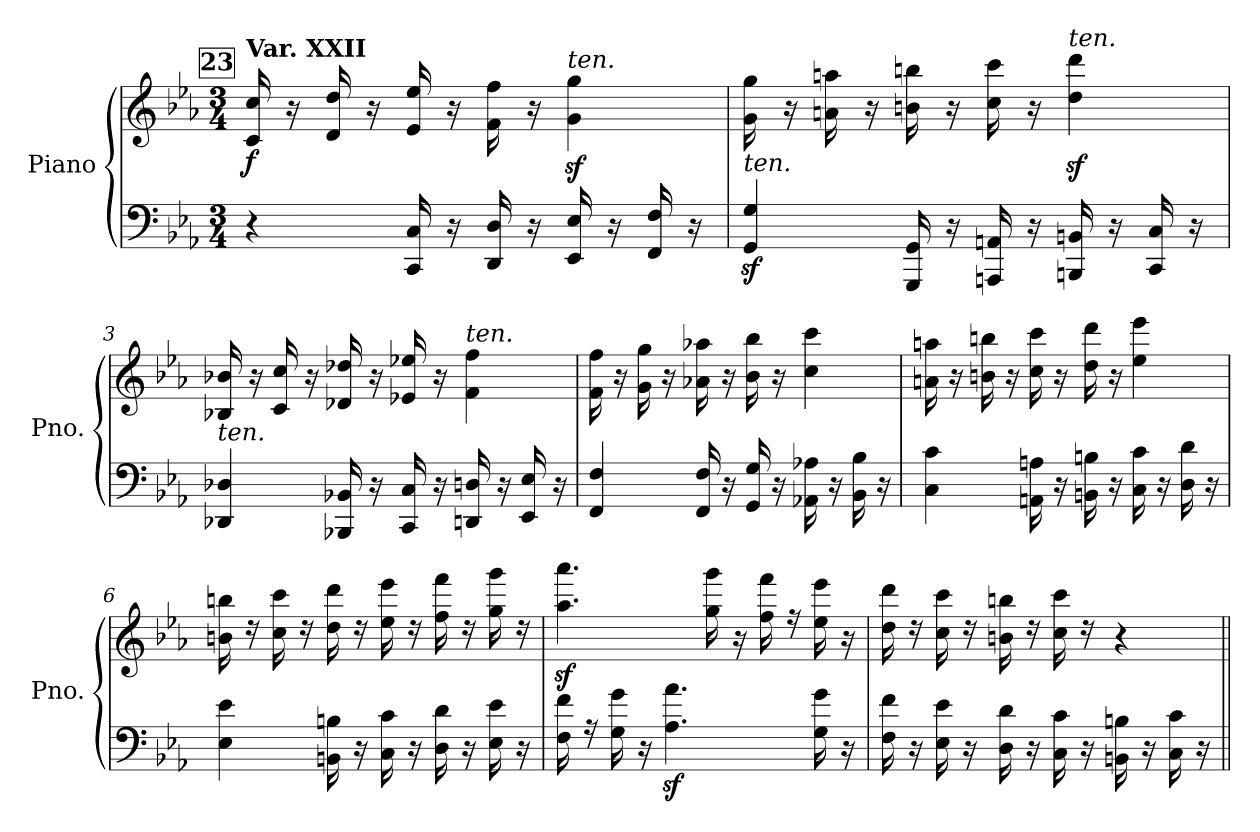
**kern	**kern	**dynam
*part1	*part1	*part1
*staff2	*staff1	*staff1/2
*I"Piano	*	*
*I'Pno.	*	*
*clefF4	*clefG2	*
*k[b-e-a-]	*k[b-e-a-]	*
*M3/4	*M3/4	*
!!LO:REH:place=s1:a:B:fs=14:t=23
=1	=1	=1
!	!LO:TX:a:B:t=Var. XXII	!
!	!	!LO:DY:b
4r	16c/ 16cc/	f
.	16r	.
.	16d/ 16dd/	.
.	16r	.
16CC/ 16C/	16e-/ 16ee-/	.
16r	16r	.
16DD/ 16D/	16f\ 16ff\	.
16r	16r	.
!	!LO:TX:a:i:t=ten.	!
16EE-/ 16E-/	4g\z< 4gg\z<	.
16r	.	.
16FF/ 16F/	.	.
16r	.	.
=2	=2	=2
!LO:TX:a:i:t=ten.	!	!
4GG/z< 4G/z<	16g\ 16gg\	.
.	16r	.
.	16an\ 16aan\	.
.	16r	.
16GGG/ 16GG/	16bn\ 16bbn\	.
16r	16r	.
16AAAn/ 16AAn/	16cc\ 16ccc\	.
16r	16r	.
!	!LO:TX:a:i:t=ten.	!
16BBBn/ 16BBn/	4dd\z< 4ddd\z<	.
16r	.	.
16CC/ 16C/	.	.
16r	.	.
=3	=3	=3
!LO:TX:a:i:t=ten.	!	!
4DD-X/ 4D-X/	16B-X/ 16b-X/	.
.	16r	.
.	16c/ 16cc/	.
.	16r	.
16BBB-X/ 16BB-X/	16d-X/ 16dd-X/	.
16r	16r	.
16CC/ 16C/	16e-X/ 16ee-X/	.
16r	16r	.
!	!LO:TX:a:i:t=ten.	!
16DDn/ 16Dn/	4f\ 4ff\	.
16r	.	.
16EE-/ 16E-/	.	.
16r	.	.
=4	=4	=4
4FF/ 4F/	16f\ 16ff\	.
.	16r	.
.	16g\ 16gg\	.
.	16r	.
16FF/ 16F/	16a-X\ 16aa-X\	.
16r	16r	.
16GG/ 16G/	16b-\ 16bb-\	.
16r	16r	.
16AA-X\ 16A-X\	4cc\ 4ccc\	.
16r	.	.
16BB-\ 16B-\	.	.
16r	.	.
=5	=5	=5
4C\ 4c\	16an\ 16aan\	.
.	16r	.
.	16bn\ 16bbn\	.
.	16r	.
16AAn\ 16An\	16cc\ 16ccc\	.
16r	16r	.
16BBn\ 16Bn\	16dd\ 16ddd\	.
16r	16r	.
16C\ 16c\	4ee-\ 4eee-\	.
16r	.	.
16D\ 16d\	.	.
16r	.	.
=6	=6	=6
4E-\ 4e-\	16bn\ 16bbn\	.
.	16rdd	.
.	16cc\ 16ccc\	.
.	16rdd	.
16BBn\ 16Bn\	16dd\ 16ddd\	.
16r	16rdd	.
16C\ 16c\	16ee-\ 16eee-\	.
16r	16rdd	.
16D\ 16d\	16ff\ 16fff\	.
16r	16rdd	.
16E-\ 16e-\	16gg\ 16ggg\	.
16r	16rdd	.
=7	=7	=7
16F\ 16f\	4.aa-\z< 4.aaa-\z<	.
16rA	.	.
16G\ 16g\	.	.
16r	.	.
4.A-\z< 4.a-\z<	.	.
.	16gg\ 16ggg\	.
.	16r	.
.	16ff\ 16fff\	.
.	16rff	.
16G\ 16g\	16ee-\ 16eee-\	.
16r	16r	.
=8	=8	=8
16F\ 16f\	16dd\ 16ddd\	.
16r	16rdd	.
16E-\ 16e-\	16cc\ 16ccc\	.
16r	16rdd	.
16D\ 16d\	16bn\ 16bbn\	.
16r	16rdd	.
16C\ 16c\	16cc\ 16ccc\	.
16r	16rdd	.
16BBn\ 16Bn\	4r	.
16r	.	.
16C\ 16c\	.	.
16r	.	.
=||	=||	=||
*-	*-	*-
